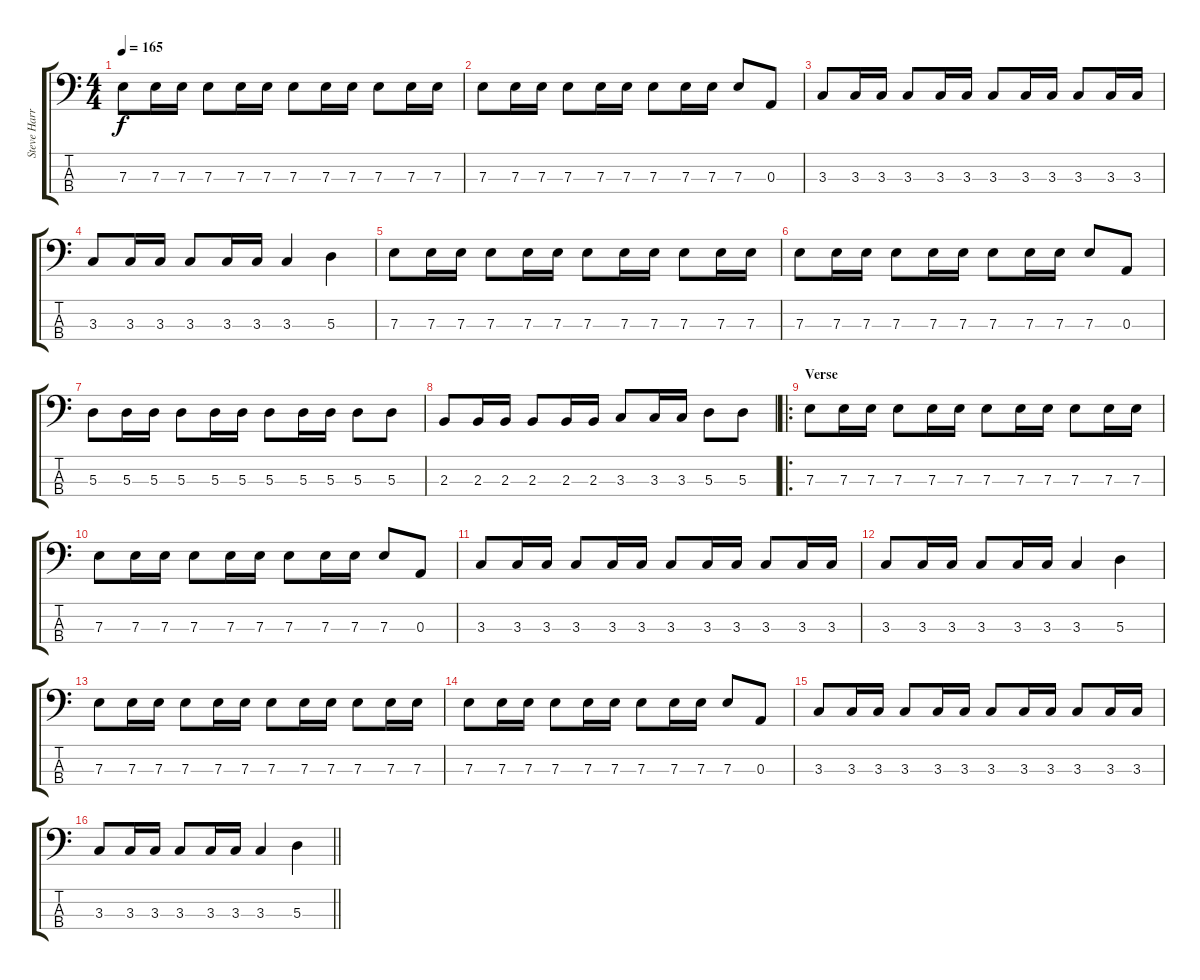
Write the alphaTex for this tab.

\track ("Steve Harris" "Steve Harr") {instrument electricbassfinger}
\staff {score tabs}
\tuning (G2 D2 A1 E1) {hide}
\ts (4 4)
\tempo 165
\clef f4
\ks c
7.3.8{dy f} 7.3.16 7.3.16 7.3.8 7.3.16 7.3.16 7.3.8 7.3.16 7.3.16 7.3.8 7.3.16 7.3.16 |
7.3.8 7.3.16 7.3.16 7.3.8 7.3.16 7.3.16 7.3.8 7.3.16 7.3.16 7.3.8 0.3.8 |
3.3.8 3.3.16 3.3.16 3.3.8 3.3.16 3.3.16 3.3.8 3.3.16 3.3.16 3.3.8 3.3.16 3.3.16 |
3.3.8 3.3.16 3.3.16 3.3.8 3.3.16 3.3.16 3.3.4 5.3.4 |
7.3.8 7.3.16 7.3.16 7.3.8 7.3.16 7.3.16 7.3.8 7.3.16 7.3.16 7.3.8 7.3.16 7.3.16 |
7.3.8 7.3.16 7.3.16 7.3.8 7.3.16 7.3.16 7.3.8 7.3.16 7.3.16 7.3.8 0.3.8 |
5.3.8 5.3.16 5.3.16 5.3.8 5.3.16 5.3.16 5.3.8 5.3.16 5.3.16 5.3.8 5.3.8 |
2.3.8 2.3.16 2.3.16 2.3.8 2.3.16 2.3.16 3.3.8 3.3.16 3.3.16 5.3.8 5.3.8 |
\ro
\section ("" "Verse")
7.3.8 7.3.16 7.3.16 7.3.8 7.3.16 7.3.16 7.3.8 7.3.16 7.3.16 7.3.8 7.3.16 7.3.16 |
7.3.8 7.3.16 7.3.16 7.3.8 7.3.16 7.3.16 7.3.8 7.3.16 7.3.16 7.3.8 0.3.8 |
3.3.8 3.3.16 3.3.16 3.3.8 3.3.16 3.3.16 3.3.8 3.3.16 3.3.16 3.3.8 3.3.16 3.3.16 |
3.3.8 3.3.16 3.3.16 3.3.8 3.3.16 3.3.16 3.3.4 5.3.4 |
7.3.8 7.3.16 7.3.16 7.3.8 7.3.16 7.3.16 7.3.8 7.3.16 7.3.16 7.3.8 7.3.16 7.3.16 |
7.3.8 7.3.16 7.3.16 7.3.8 7.3.16 7.3.16 7.3.8 7.3.16 7.3.16 7.3.8 0.3.8 |
3.3.8 3.3.16 3.3.16 3.3.8 3.3.16 3.3.16 3.3.8 3.3.16 3.3.16 3.3.8 3.3.16 3.3.16 |
\barLineRight lightlight
3.3.8 3.3.16 3.3.16 3.3.8 3.3.16 3.3.16 3.3.4 5.3.4
